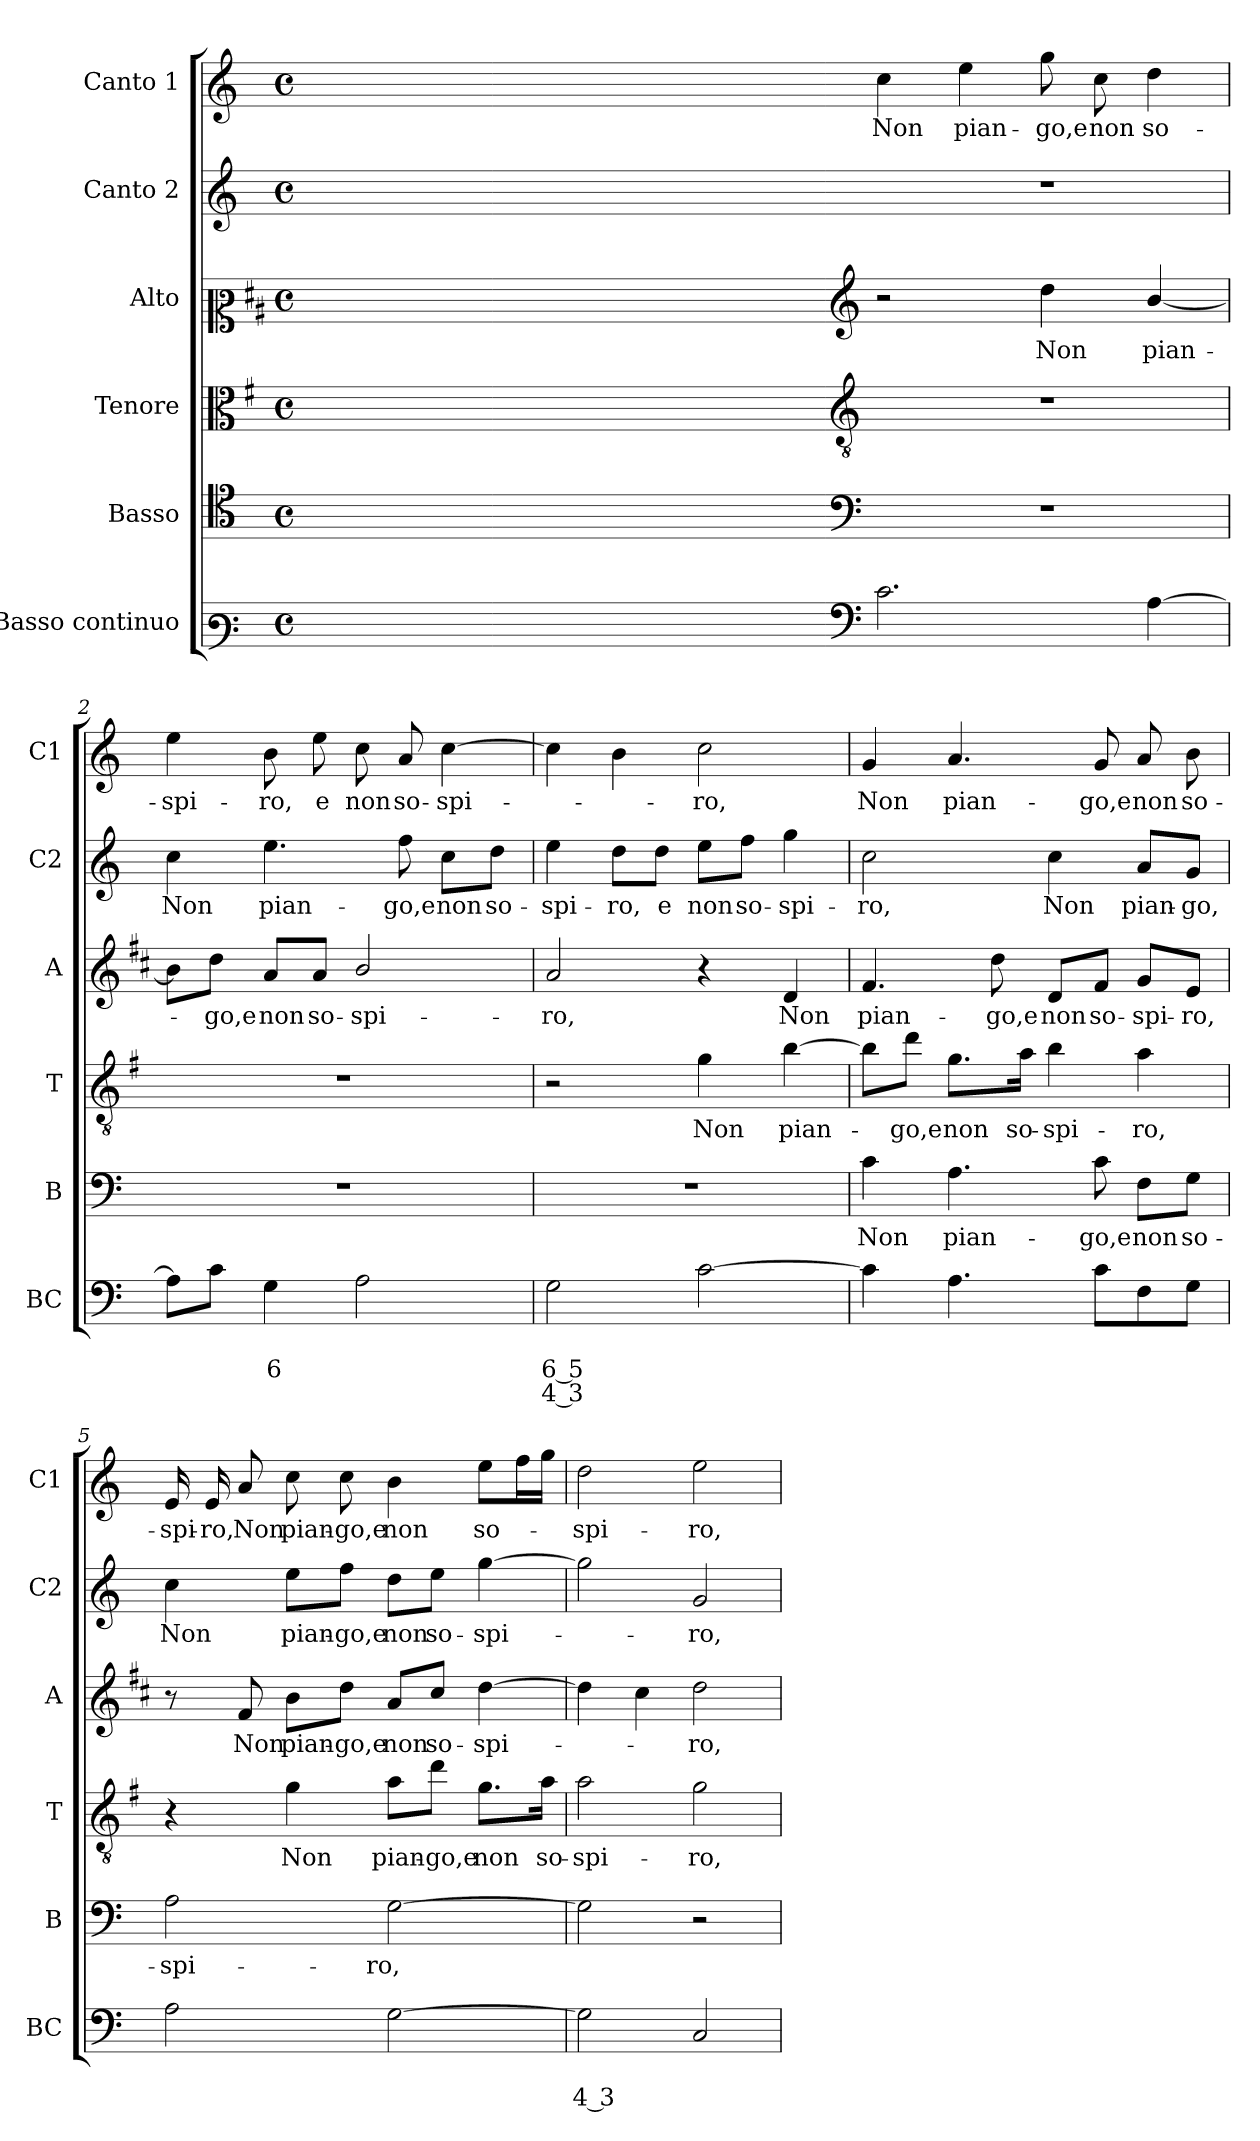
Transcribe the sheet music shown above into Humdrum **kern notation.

**kern	**text	**text	**text	**kern	**text	**kern	**text	**kern	**text	**kern	**text	**kern	**text
*part6	*part6	*part6	*part6	*part5	*part5	*part4	*part4	*part3	*part3	*part2	*part2	*part1	*part1
*staff6	*staff6	*staff6	*staff6	*staff5	*staff5	*staff4	*staff4	*staff3	*staff3	*staff2	*staff2	*staff1	*staff1
*I"Basso continuo	*	*	*	*I"Basso	*	*I"Tenore	*	*I"Alto	*	*I"Canto 2	*	*I"Canto 1	*
*I'BC	*	*	*	*I'B	*	*I'T	*	*I'A	*	*I'C2	*	*I'C1	*
*clefF3	*	*	*	*clefC4	*	*clefC3	*	*clefC2	*	*clefG2	*	*clefG2	*
*	*	*	*	*	*	*ITrd4c7	*	*ITrd1c2	*	*	*	*	*
*k[]	*	*	*	*k[]	*	*k[]	*	*k[]	*	*k[]	*	*k[]	*
*C:	*	*	*	*C:	*	*C:	*	*C:	*	*C:	*	*C:	*
*M4/4	*	*	*	*M4/4	*	*M4/4	*	*M4/4	*	*M4/4	*	*M4/4	*
*met(c)	*	*	*	*met(c)	*	*met(c)	*	*met(c)	*	*met(c)	*	*met(c)	*
=	=	=	=	=	=	=	=	=	=	=	=	=	=
1ryy	.	.	.	1ryy	.	1ryy	.	1ryy	.	1ryy	.	1ryy	.
=1X-	=1X-	=1X-	=1X-	=1X-	=1X-	=1X-	=1X-	=1X-	=1X-	=1X-	=1X-	=1X-	=1X-
4ryy	.	.	.	4ryy	.	4ryy	.	4ryy	.	4ryy	.	4ryy	.
4ryy	.	.	.	4ryy	.	4ryy	.	4ryy	.	4ryy	.	4ryy	.
4ryy	.	.	.	4ryy	.	4ryy	.	4ryy	.	4ryy	.	4ryy	.
4ryy	.	.	.	4ryy	.	4ryy	.	4ryy	.	4ryy	.	4ryy	.
=1-	=1-	=1-	=1-	=1-	=1-	=1-	=1-	=1-	=1-	=1-	=1-	=1-	=1-
*clefF4	*	*	*	*clefF4	*	*clefGv2	*	*clefG2	*	*	*	*	*
!	!	!	!	!	!	!	!	!	!	!	!	!	!LO:LY:b
2.c\	.	.	.	1r	.	1r	.	2r	.	1r	.	4cc\	Non
!	!	!	!	!	!	!	!	!	!	!	!	!	!LO:LY:b
.	.	.	.	.	.	.	.	.	.	.	.	4ee\	pian-
!	!	!	!	!	!	!	!	!	!LO:LY:b	!	!	!	!LO:LY:b
.	.	.	.	.	.	.	.	4cc\	Non	.	.	8gg\	-go,e
!	!	!	!	!	!	!	!	!	!	!	!	!	!LO:LY:b
.	.	.	.	.	.	.	.	.	.	.	.	8cc\	non
!	!	!	!	!	!	!	!	!	!LO:LY:b	!	!	!	!LO:LY:b
[4A\	.	.	.	.	.	.	.	[4a/	pian-	.	.	4dd\	so-
=2	=2	=2	=2	=2	=2	=2	=2	=2	=2	=2	=2	=2	=2
!	!	!	!	!	!	!	!	!	!	!	!LO:LY:b	!	!LO:LY:b
8A\L]	.	.	.	1r	.	1r	.	8a\L]	.	4cc\	Non	4ee\	-spi-
!	!	!	!	!	!	!	!	!	!LO:LY:b	!	!	!	!
8c\J	.	.	.	.	.	.	.	8cc\J	-go,e	.	.	.	.
!	!	!LO:LY:b	!	!	!	!	!	!	!LO:LY:b	!	!LO:LY:b	!	!LO:LY:b
4G\	.	6	.	.	.	.	.	8g/L	non	4.ee\	pian-	8b\	-ro,
!	!	!	!	!	!	!	!	!	!LO:LY:b	!	!	!	!LO:LY:b
.	.	.	.	.	.	.	.	8g/J	so-	.	.	8ee\	e
!	!	!	!	!	!	!	!	!	!LO:LY:b	!	!	!	!LO:LY:b
2A\	.	.	.	.	.	.	.	2a/	-spi-	.	.	8cc\	non
!	!	!	!	!	!	!	!	!	!	!	!LO:LY:b	!	!LO:LY:b
.	.	.	.	.	.	.	.	.	.	8ff\	-go,e	8a/	so-
!	!	!	!	!	!	!	!	!	!	!	!LO:LY:b	!	!LO:LY:b
.	.	.	.	.	.	.	.	.	.	8cc\L	non	[4cc\	-spi-
!	!	!	!	!	!	!	!	!	!	!	!LO:LY:b	!	!
.	.	.	.	.	.	.	.	.	.	8dd\J	so-	.	.
=3	=3	=3	=3	=3	=3	=3	=3	=3	=3	=3	=3	=3	=3
!	!	!LO:LY:b	!LO:LY:b	!	!	!	!	!	!LO:LY:b	!	!LO:LY:b	!	!
2G\	.	6 5	4 3	1r	.	2r	.	2g/	-ro,	4ee\	-spi-	4cc\]	.
!	!	!	!	!	!	!	!	!	!	!	!LO:LY:b	!	!
.	.	.	.	.	.	.	.	.	.	8dd\L	-ro,	4b\	.
!	!	!	!	!	!	!	!	!	!	!	!LO:LY:b	!	!
.	.	.	.	.	.	.	.	.	.	8dd\J	e	.	.
!	!	!	!	!	!	!	!LO:LY:b	!	!	!	!LO:LY:b	!	!LO:LY:b
[2c\	.	.	.	.	.	4c\	Non	4r	.	8ee\L	non	2cc\	-ro,
!	!	!	!	!	!	!	!	!	!	!	!LO:LY:b	!	!
.	.	.	.	.	.	.	.	.	.	8ff\J	so-	.	.
!	!	!	!	!	!	!	!LO:LY:b	!	!LO:LY:b	!	!LO:LY:b	!	!
.	.	.	.	.	.	[4e\	pian-	4c/	Non	4gg\	-spi-	.	.
=4	=4	=4	=4	=4	=4	=4	=4	=4	=4	=4	=4	=4	=4
!	!	!	!	!	!LO:LY:b	!	!	!	!LO:LY:b	!	!LO:LY:b	!	!LO:LY:b
4c\]	.	.	.	4c\	Non	8e\L]	.	4.e/	pian-	2cc\	-ro,	4g/	Non
!	!	!	!	!	!	!	!LO:LY:b	!	!	!	!	!	!
.	.	.	.	.	.	8g\J	-go,e	.	.	.	.	.	.
!	!	!	!	!	!LO:LY:b	!	!LO:LY:b	!	!	!	!	!	!LO:LY:b
4.A\	.	.	.	4.A\	pian-	8.c\L	non	.	.	.	.	4.a/	pian-
!	!	!	!	!	!	!	!	!	!LO:LY:b	!	!	!	!
.	.	.	.	.	.	.	.	8cc\	-go,e	.	.	.	.
!	!	!	!	!	!	!	!LO:LY:b	!	!	!	!	!	!
.	.	.	.	.	.	16d\Jk	so-	.	.	.	.	.	.
!	!	!	!	!	!	!	!LO:LY:b	!	!LO:LY:b	!	!LO:LY:b	!	!
.	.	.	.	.	.	4e\	-spi-	8c/L	non	4cc\	Non	.	.
!	!	!	!	!	!LO:LY:b	!	!	!	!LO:LY:b	!	!	!	!LO:LY:b
8c\L	.	.	.	8c\	-go,e	.	.	8e/J	so-	.	.	8g/	-go,e
!	!	!	!	!	!LO:LY:b	!	!LO:LY:b	!	!LO:LY:b	!	!LO:LY:b	!	!LO:LY:b
8F\	.	.	.	8F\L	non	4d\	-ro,	8f/L	-spi-	8a/L	pian-	8a/	non
!	!	!	!	!	!LO:LY:b	!	!	!	!LO:LY:b	!	!LO:LY:b	!	!LO:LY:b
8G\J	.	.	.	8G\J	so-	.	.	8d/J	-ro,	8g/J	-go,	8b\	so-
!!LO:LB:g=z
=5	=5	=5	=5	=5	=5	=5	=5	=5	=5	=5	=5	=5	=5
!	!	!	!	!	!LO:LY:b	!	!	!	!	!	!LO:LY:b	!	!LO:LY:b
2A\	.	.	.	2A\	-spi-	4r	.	8r	.	4cc\	Non	16e/	-spi-
!	!	!	!	!	!	!	!	!	!	!	!	!	!LO:LY:b
.	.	.	.	.	.	.	.	.	.	.	.	16e/	-ro,
!	!	!	!	!	!	!	!	!	!LO:LY:b	!	!	!	!LO:LY:b
.	.	.	.	.	.	.	.	8e/	Non	.	.	8a/	Non
!	!	!	!	!	!	!	!LO:LY:b	!	!LO:LY:b	!	!LO:LY:b	!	!LO:LY:b
.	.	.	.	.	.	4c\	Non	8a\L	pian-	8ee\L	pian-	8cc\	pian-
!	!	!	!	!	!	!	!	!	!LO:LY:b	!	!LO:LY:b	!	!LO:LY:b
.	.	.	.	.	.	.	.	8cc\J	-go,e	8ff\J	-go,e	8cc\	-go,e
!	!	!	!	!	!LO:LY:b	!	!LO:LY:b	!	!LO:LY:b	!	!LO:LY:b	!	!LO:LY:b
[2G\	.	.	.	[2G\	-ro,	8d\L	pian-	8g/L	non	8dd\L	non	4b\	non
!	!	!	!	!	!	!	!LO:LY:b	!	!LO:LY:b	!	!LO:LY:b	!	!
.	.	.	.	.	.	8g\J	-go,e	8b/J	so-	8ee\J	so-	.	.
!	!	!	!	!	!	!	!LO:LY:b	!	!LO:LY:b	!	!LO:LY:b	!	!LO:LY:b
.	.	.	.	.	.	8.c\L	non	[4cc\	-spi-	[4gg\	-spi-	8ee\L	so-
.	.	.	.	.	.	.	.	.	.	.	.	16ff\L	.
!	!	!	!	!	!	!	!LO:LY:b	!	!	!	!	!	!
.	.	.	.	.	.	16d\Jk	so-	.	.	.	.	16gg\JJ	.
=6	=6	=6	=6	=6	=6	=6	=6	=6	=6	=6	=6	=6	=6
!	!	!LO:LY:b	!	!	!	!	!LO:LY:b	!	!	!	!	!	!LO:LY:b
2G\]	.	4 3	.	2G\]	.	2d\	-spi-	4cc\]	.	2gg\]	.	2dd\	-spi-
.	.	.	.	.	.	.	.	4b\	.	.	.	.	.
!	!	!	!	!	!	!	!LO:LY:b	!	!LO:LY:b	!	!LO:LY:b	!	!LO:LY:b
2C/	.	.	.	2r	.	2c\	-ro,	2cc\	-ro,	2g/	-ro,	2ee\	-ro,
=	=	=	=	=	=	=	=	=	=	=	=	=	=
*-	*-	*-	*-	*-	*-	*-	*-	*-	*-	*-	*-	*-	*-
